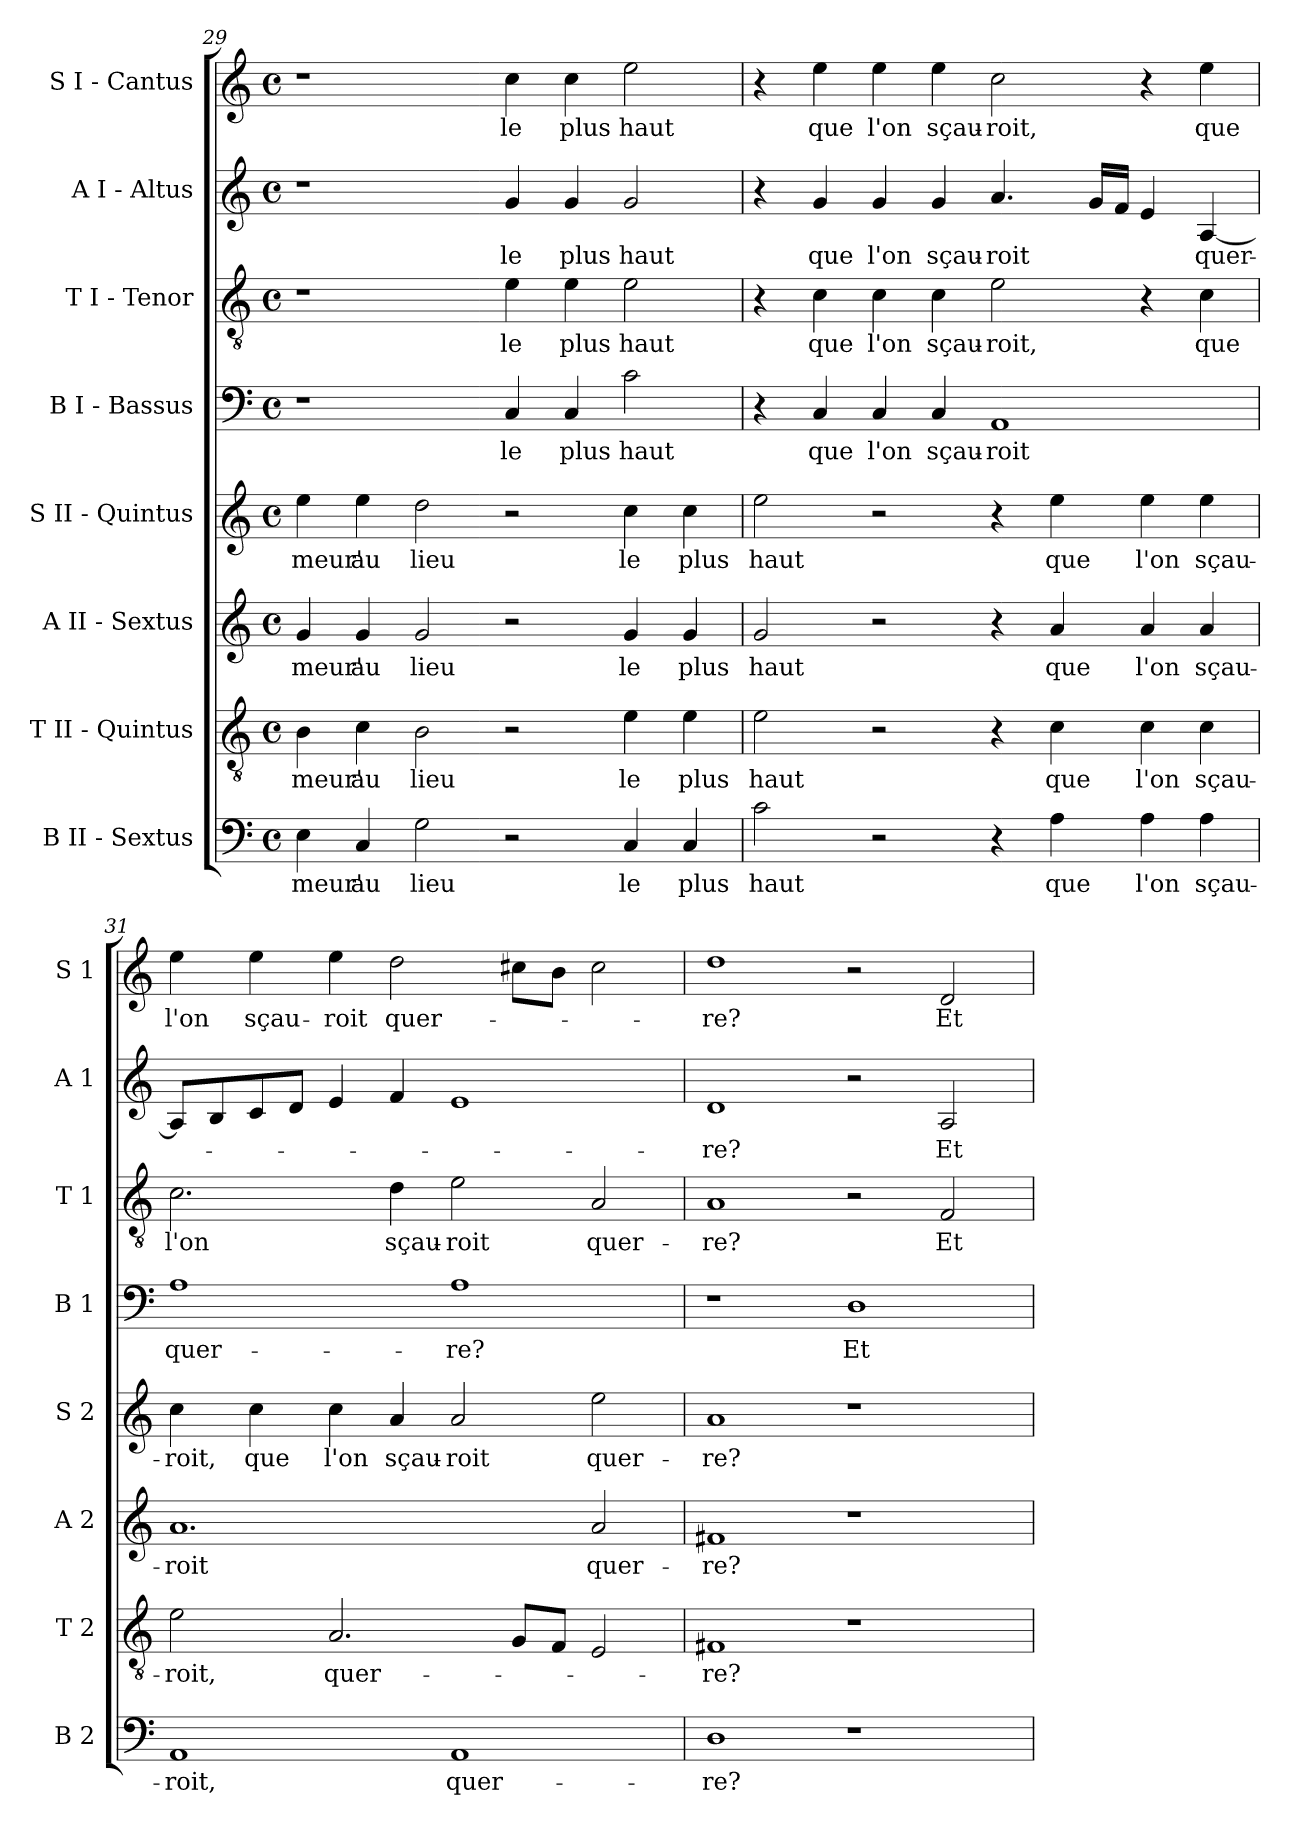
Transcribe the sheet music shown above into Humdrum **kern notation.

**kern	**text	**kern	**text	**kern	**text	**kern	**text	**kern	**text	**kern	**text	**kern	**text	**kern	**text
*part8	*part8	*part7	*part7	*part6	*part6	*part5	*part5	*part4	*part4	*part3	*part3	*part2	*part2	*part1	*part1
*staff8	*staff8	*staff7	*staff7	*staff6	*staff6	*staff5	*staff5	*staff4	*staff4	*staff3	*staff3	*staff2	*staff2	*staff1	*staff1
*I"B II - Sextus	*	*I"T II - Quintus	*	*I"A II - Sextus	*	*I"S II - Quintus	*	*I"B I - Bassus	*	*I"T I - Tenor	*	*I"A I - Altus	*	*I"S I - Cantus	*
*I'B 2	*	*I'T 2	*	*I'A 2	*	*I'S 2	*	*I'B 1	*	*I'T 1	*	*I'A 1	*	*I'S 1	*
*clefF4	*	*clefGv2	*	*clefG2	*	*clefG2	*	*clefF4	*	*clefGv2	*	*clefG2	*	*clefG2	*
*k[]	*	*k[]	*	*k[]	*	*k[]	*	*k[]	*	*k[]	*	*k[]	*	*k[]	*
*C:	*	*C:	*	*C:	*	*C:	*	*C:	*	*C:	*	*C:	*	*C:	*
*M4/4	*	*M4/4	*	*M4/4	*	*M4/4	*	*M4/4	*	*M4/4	*	*M4/4	*	*M4/4	*
*met(c)	*	*met(c)	*	*met(c)	*	*met(c)	*	*met(c)	*	*met(c)	*	*met(c)	*	*met(c)	*
=29	=29	=29	=29	=29	=29	=29	=29	=29	=29	=29	=29	=29	=29	=29	=29
!	!LO:LY:b	!	!LO:LY:b	!	!LO:LY:b	!	!LO:LY:b	!	!	!	!	!	!	!	!
4E\	-meur'	4B\	-meur'	4g/	-meur'	4ee\	-meur'	1r	.	1r	.	1r	.	1r	.
!	!LO:LY:b	!	!LO:LY:b	!	!LO:LY:b	!	!LO:LY:b	!	!	!	!	!	!	!	!
4C/	au	4c\	au	4g/	au	4ee\	au	.	.	.	.	.	.	.	.
!	!LO:LY:b	!	!LO:LY:b	!	!LO:LY:b	!	!LO:LY:b	!	!	!	!	!	!	!	!
2G\	lieu	2B\	lieu	2g/	lieu	2dd\	lieu	.	.	.	.	.	.	.	.
!	!	!	!	!	!	!	!	!	!LO:LY:b	!	!LO:LY:b	!	!LO:LY:b	!	!LO:LY:b
2r	.	2r	.	2r	.	2r	.	4C/	le	4e\	le	4g/	le	4cc\	le
!	!	!	!	!	!	!	!	!	!LO:LY:b	!	!LO:LY:b	!	!LO:LY:b	!	!LO:LY:b
.	.	.	.	.	.	.	.	4C/	plus	4e\	plus	4g/	plus	4cc\	plus
!	!LO:LY:b	!	!LO:LY:b	!	!LO:LY:b	!	!LO:LY:b	!	!LO:LY:b	!	!LO:LY:b	!	!LO:LY:b	!	!LO:LY:b
4C/	le	4e\	le	4g/	le	4cc\	le	2c\	haut	2e\	haut	2g/	haut	2ee\	haut
!	!LO:LY:b	!	!LO:LY:b	!	!LO:LY:b	!	!LO:LY:b	!	!	!	!	!	!	!	!
4C/	plus	4e\	plus	4g/	plus	4cc\	plus	.	.	.	.	.	.	.	.
=30	=30	=30	=30	=30	=30	=30	=30	=30	=30	=30	=30	=30	=30	=30	=30
!	!LO:LY:b	!	!LO:LY:b	!	!LO:LY:b	!	!LO:LY:b	!	!	!	!	!	!	!	!
2c\	haut	2e\	haut	2g/	haut	2ee\	haut	4r	.	4r	.	4r	.	4r	.
!	!	!	!	!	!	!	!	!	!LO:LY:b	!	!LO:LY:b	!	!LO:LY:b	!	!LO:LY:b
.	.	.	.	.	.	.	.	4C/	que	4c\	que	4g/	que	4ee\	que
!	!	!	!	!	!	!	!	!	!LO:LY:b	!	!LO:LY:b	!	!LO:LY:b	!	!LO:LY:b
2r	.	2r	.	2r	.	2r	.	4C/	l'on	4c\	l'on	4g/	l'on	4ee\	l'on
!	!	!	!	!	!	!	!	!	!LO:LY:b	!	!LO:LY:b	!	!LO:LY:b	!	!LO:LY:b
.	.	.	.	.	.	.	.	4C/	sçau-	4c\	sçau-	4g/	sçau-	4ee\	sçau-
!	!	!	!	!	!	!	!	!	!LO:LY:b	!	!LO:LY:b	!	!LO:LY:b	!	!LO:LY:b
4r	.	4r	.	4r	.	4r	.	1AA	-roit	2e\	-roit,	4.a/	-roit	2cc\	-roit,
!	!LO:LY:b	!	!LO:LY:b	!	!LO:LY:b	!	!LO:LY:b	!	!	!	!	!	!	!	!
4A\	que	4c\	que	4a/	que	4ee\	que	.	.	.	.	.	.	.	.
.	.	.	.	.	.	.	.	.	.	.	.	16g/LL	.	.	.
.	.	.	.	.	.	.	.	.	.	.	.	16f/JJ	.	.	.
!	!LO:LY:b	!	!LO:LY:b	!	!LO:LY:b	!	!LO:LY:b	!	!	!	!	!	!	!	!
4A\	l'on	4c\	l'on	4a/	l'on	4ee\	l'on	.	.	4r	.	4e/	.	4r	.
!	!LO:LY:b	!	!LO:LY:b	!	!LO:LY:b	!	!LO:LY:b	!	!	!	!LO:LY:b	!	!LO:LY:b	!	!LO:LY:b
4A\	sçau-	4c\	sçau-	4a/	sçau-	4ee\	sçau-	.	.	4c\	que	[4A/	quer-	4ee\	que
!!LO:PB:g=z
=31	=31	=31	=31	=31	=31	=31	=31	=31	=31	=31	=31	=31	=31	=31	=31
!	!LO:LY:b	!	!LO:LY:b	!	!LO:LY:b	!	!LO:LY:b	!	!LO:LY:b	!	!LO:LY:b	!	!	!	!LO:LY:b
1AA	-roit,	2e\	-roit,	1.a	-roit	4cc\	-roit,	1A	quer-	2.c\	l'on	8A/L]	.	4ee\	l'on
.	.	.	.	.	.	.	.	.	.	.	.	8B/	.	.	.
!	!	!	!	!	!	!	!LO:LY:b	!	!	!	!	!	!	!	!LO:LY:b
.	.	.	.	.	.	4cc\	que	.	.	.	.	8c/	.	4ee\	sçau-
.	.	.	.	.	.	.	.	.	.	.	.	8d/J	.	.	.
!	!	!	!LO:LY:b	!	!	!	!LO:LY:b	!	!	!	!	!	!	!	!LO:LY:b
.	.	2.A/	quer-	.	.	4cc\	l'on	.	.	.	.	4e/	.	4ee\	-roit
!	!	!	!	!	!	!	!LO:LY:b	!	!	!	!LO:LY:b	!	!	!	!LO:LY:b
.	.	.	.	.	.	4a/	sçau-	.	.	4d\	sçau-	4f/	.	2dd\	quer-
!	!LO:LY:b	!	!	!	!	!	!LO:LY:b	!	!LO:LY:b	!	!LO:LY:b	!	!	!	!
1AA	quer-	.	.	.	.	2a/	-roit	1A	-re?	2e\	-roit	1e	.	.	.
.	.	8G/L	.	.	.	.	.	.	.	.	.	.	.	8cc#X\L	.
.	.	8F/J	.	.	.	.	.	.	.	.	.	.	.	8b\J	.
!	!	!	!	!	!LO:LY:b	!	!LO:LY:b	!	!	!	!LO:LY:b	!	!	!	!
.	.	2E/	.	2a/	quer-	2ee\	quer-	.	.	2A/	quer-	.	.	2cc#\	.
=32	=32	=32	=32	=32	=32	=32	=32	=32	=32	=32	=32	=32	=32	=32	=32
!	!LO:LY:b	!	!LO:LY:b	!	!LO:LY:b	!	!LO:LY:b	!	!	!	!LO:LY:b	!	!LO:LY:b	!	!LO:LY:b
1D	-re?	1F#X	-re?	1f#X	-re?	1a	-re?	1r	.	1A	-re?	1d	-re?	1dd	-re?
!	!	!	!	!	!	!	!	!	!LO:LY:b	!	!	!	!	!	!
1r	.	1r	.	1r	.	1r	.	1D	Et	2r	.	2r	.	2r	.
!	!	!	!	!	!	!	!	!	!	!	!LO:LY:b	!	!LO:LY:b	!	!LO:LY:b
.	.	.	.	.	.	.	.	.	.	2F/	Et	2A/	Et	2d/	Et
=	=	=	=	=	=	=	=	=	=	=	=	=	=	=	=
*-	*-	*-	*-	*-	*-	*-	*-	*-	*-	*-	*-	*-	*-	*-	*-
